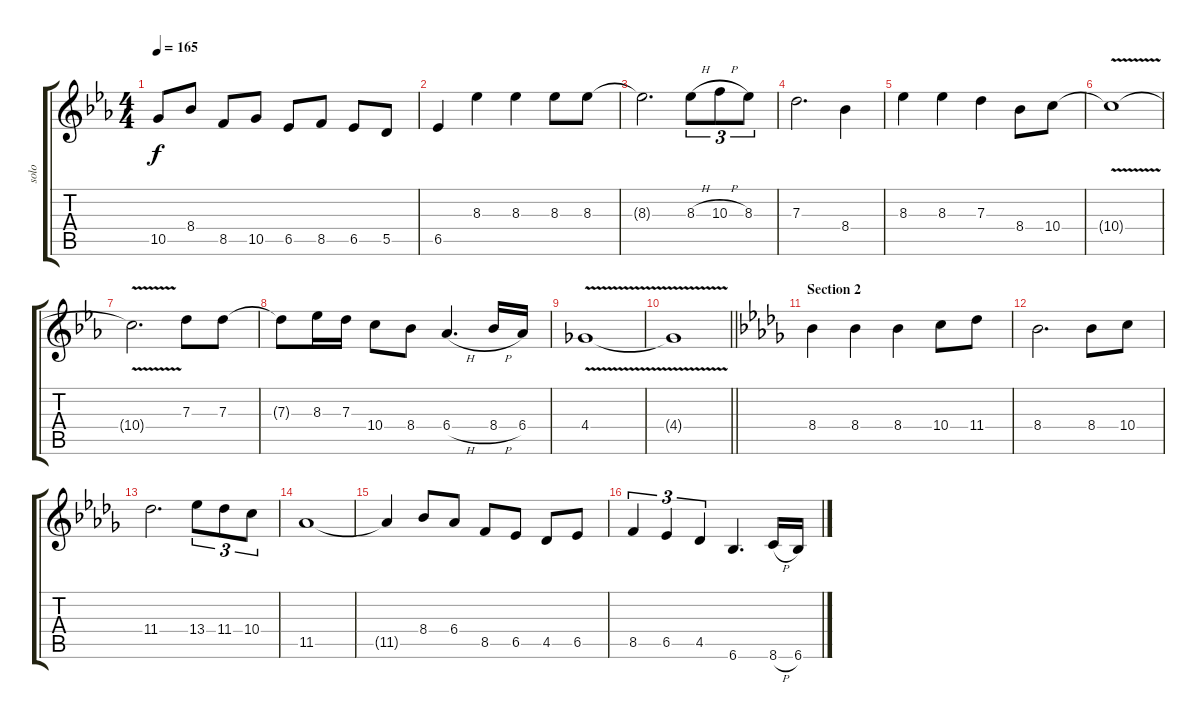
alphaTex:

\track ("solo" "solo") {instrument distortionguitar}
\staff {score tabs}
\tuning (E4 B3 G3 D3 A2 E2) {hide}
\ts (4 4)
\tempo 165
\clef g2
\ks eb
10.5.8{dy f} 8.4.8 8.5.8 10.5.8 6.5.8 8.5.8 6.5.8 5.5.8 |
6.5.4 8.3.4 8.3.4 8.3.8 8.3.8 |
8.3{t}.2{d} 8.3{h}.8{tu (3 2)} 10.3{h}.8{tu (3 2)} 8.3.8{tu (3 2)} |
7.3.2{d} 8.4.4 |
8.3.4 8.3.4 7.3.4 8.4.8 10.4.8 |
10.4{v t}.1 |
10.4{v t}.2{d} 7.3.8 7.3.8 |
7.3{t}.8 8.3.16 7.3.16 10.4.8 8.4.8 6.4{h}.4{d} 8.4{h}.16 6.4.16 |
4.4{v}.1 |
\barLineRight lightlight
4.4{v t}.1 |
\section ("" "Section 2")
\ks db
8.4.4 8.4.4 8.4.4 10.4.8 11.4.8 |
8.4.2{d} 8.4.8 10.4.8 |
11.4.2{d} 13.4.8{tu (3 2)} 11.4.8{tu (3 2)} 10.4.8{tu (3 2)} |
11.5.1 |
11.5{t}.4 8.4.8 6.4.8 8.5.8 6.5.8 4.5.8 6.5.8 |
8.5.4{tu (3 2)} 6.5.4{tu (3 2)} 4.5.4{tu (3 2)} 6.6.4{d} 8.6{h}.16 6.6.16
